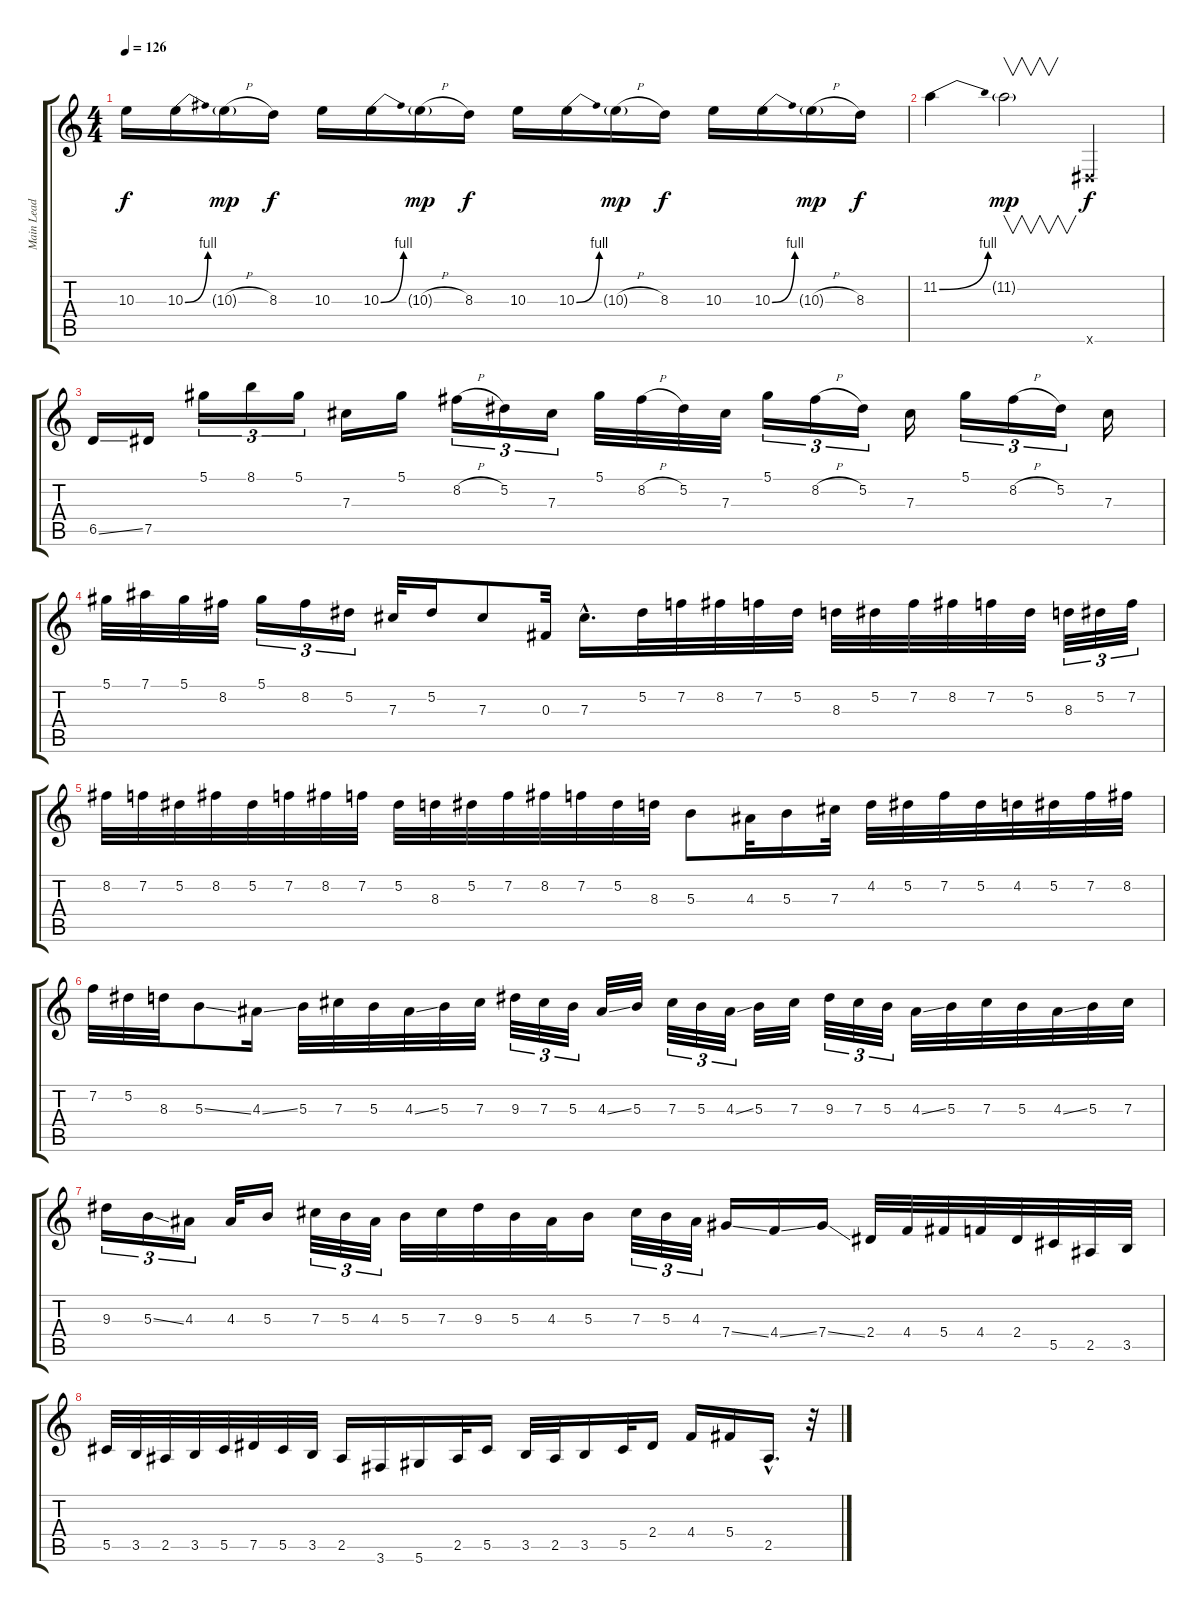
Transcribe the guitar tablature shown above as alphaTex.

\track ("Main Lead" "Main Lead") {instrument distortionguitar}
\staff {score tabs}
\tuning (Eb4 Bb3 Gb3 Db3 Ab2 Eb2) {hide}
\ts (4 4)
\tempo 126
\clef g2
\ks c
10.3.16{dy f} 10.3{be (bend 0 0 60 4)}.16 10.3{h g}.16{dy mp} 8.3.16{dy f} 10.3.16 10.3{be (bend 0 0 60 4)}.16 10.3{h g}.16{dy mp} 8.3.16{dy f} 10.3.16 10.3{be (bend 0 0 60 4)}.16 10.3{h g}.16{dy mp} 8.3.16{dy f} 10.3.16 10.3{be (bend 0 0 60 4)}.16 10.3{h g}.16{dy mp} 8.3.16{dy f} |
11.2{be (bend 0 0 60 4)}.4 11.2{g}.2{v dy mp} 0.6{x}.4{dy f} |
6.5{ss}.16 7.5.16 5.1.16{tu (3 2)} 8.1.16{tu (3 2)} 5.1.16{tu (3 2)} 7.3.16 5.1.16 8.2{h}.16{tu (3 2)} 5.2.16{tu (3 2)} 7.3.16{tu (3 2)} 5.1.32 8.2{h}.32 5.2.32 7.3.32 5.1.16{tu (3 2)} 8.2{h}.16{tu (3 2)} 5.2.16{tu (3 2)} 7.3.16 5.1.16{tu (3 2)} 8.2{h}.16{tu (3 2)} 5.2.16{tu (3 2)} 7.3.16 |
5.1.32 7.1.32 5.1.32 8.2.32 5.1.16{tu (3 2)} 8.2.16{tu (3 2)} 5.2.16{tu (3 2)} 7.3.32 5.2.16 7.3.8 0.3.32 7.3{hac}.16{d} 5.2.32 7.2.32 8.2.32 7.2.32 5.2.32 8.3.32 5.2.32 7.2.32 8.2.32 7.2.32 5.2.32 8.3.32{tu (3 2)} 5.2.32{tu (3 2)} 7.2.32{tu (3 2)} |
8.2.32 7.2.32 5.2.32 8.2.32 5.2.32 7.2.32 8.2.32 7.2.32 5.2.32 8.3.32 5.2.32 7.2.32 8.2.32 7.2.32 5.2.32 8.3.32 5.3.8 4.3.32 5.3.16 7.3.32 4.2.32 5.2.32 7.2.32 5.2.32 4.2.32 5.2.32 7.2.32 8.2.32 |
7.2.32 5.2.32 8.3.32 5.3{ss}.8 4.3{ss}.16 5.3.32 7.3.32 5.3.32 4.3{ss}.32 5.3.32 7.3.32 9.3.32{tu (3 2)} 7.3.32{tu (3 2)} 5.3.32{tu (3 2)} 4.3{ss}.32 5.3.32 7.3.32{tu (3 2)} 5.3.32{tu (3 2)} 4.3{ss}.32{tu (3 2)} 5.3.32 7.3.32 9.3.32{tu (3 2)} 7.3.32{tu (3 2)} 5.3.32{tu (3 2)} 4.3{ss}.32 5.3.32 7.3.32 5.3.32 4.3{ss}.32 5.3.32 7.3.32 |
9.3.16{tu (3 2)} 5.3{ss}.16{tu (3 2)} 4.3.16{tu (3 2)} 4.3.32 5.3.16 7.3.32{tu (3 2)} 5.3.32{tu (3 2)} 4.3.32{tu (3 2)} 5.3.32 7.3.32 9.3.32 5.3.32 4.3.32 5.3.16 7.3.32{tu (3 2)} 5.3.32{tu (3 2)} 4.3.32{tu (3 2)} 7.4{ss}.16 4.4{ss}.16 7.4{ss}.16 2.4.32 4.4.32 5.4.32 4.4.32 2.4.32 5.5.32 2.5.32 3.5.32 |
5.5.32 3.5.32 2.5.32 3.5.32 5.5.32 7.5.32 5.5.32 3.5.32 2.5.16 3.6.16 5.6.16 2.5.32 5.5.16 3.5.32 2.5.32 3.5.16 5.5.32 2.4.16 4.4.16 5.4.16 2.5{hac}.16{d} r.32
